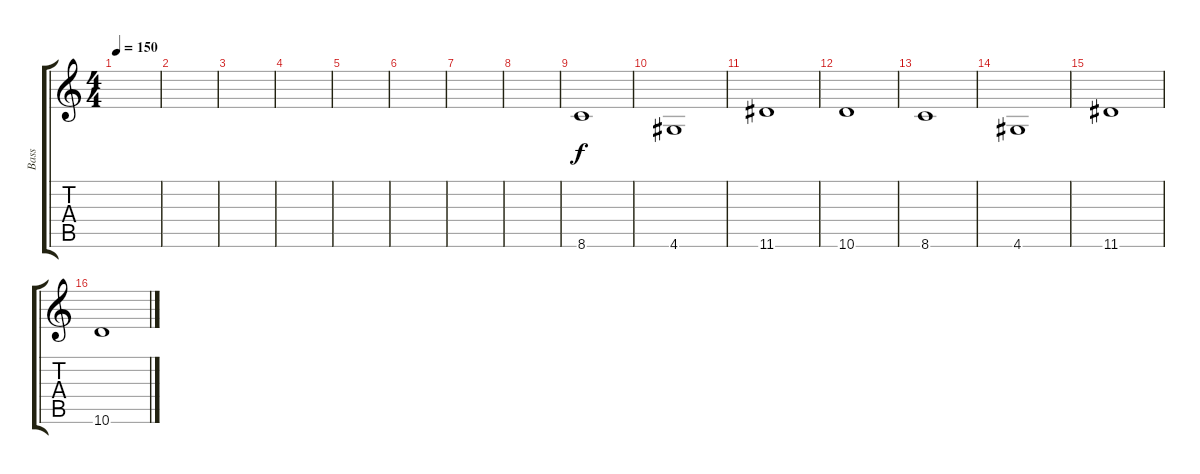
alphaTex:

\track ("Bass" "Bass") {instrument acousticbass}
\staff {score tabs}
\tuning (E4 B3 G3 D3 A2 E2) {hide}
\ts (4 4)
\tempo 150
\clef g2
\ks c
|
|
|
|
|
|
|
|
8.6.1 |
4.6.1 |
11.6.1 |
10.6.1 |
8.6.1 |
4.6.1 |
11.6.1 |
10.6.1
